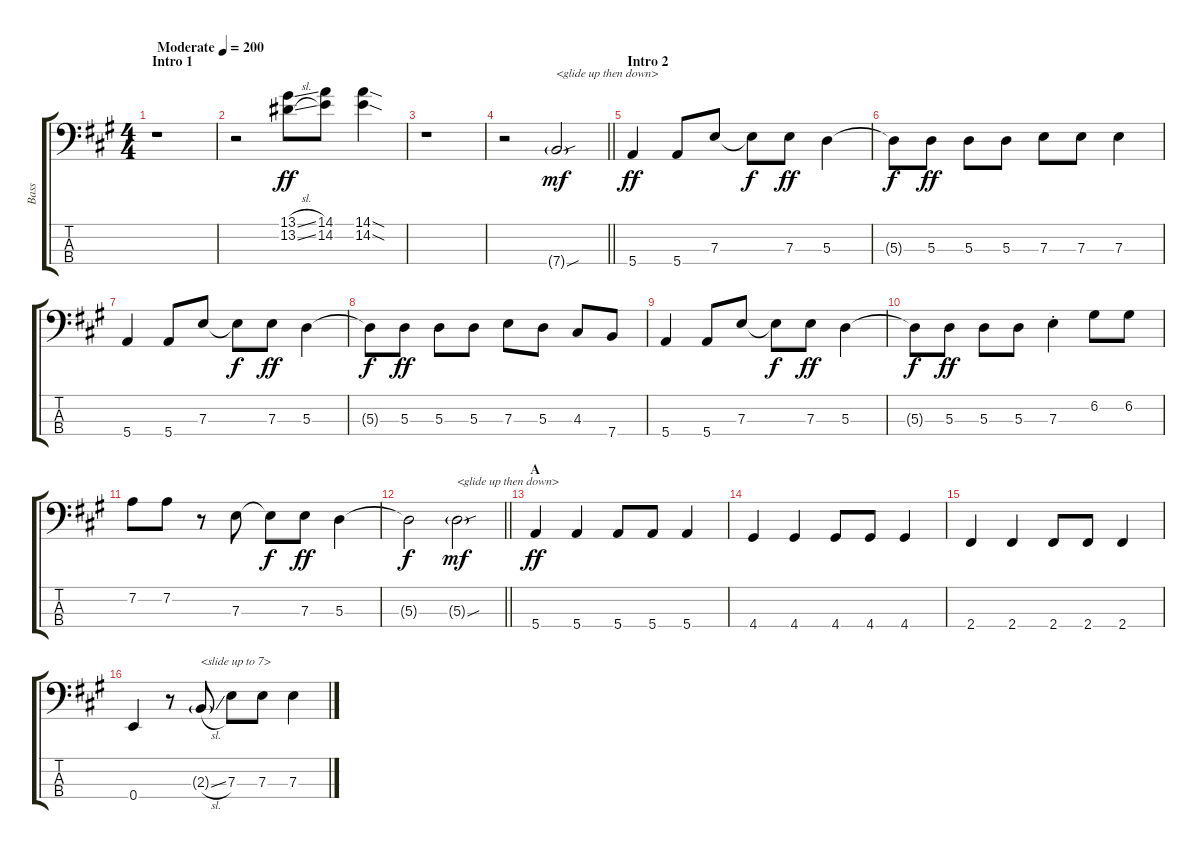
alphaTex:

\track ("Bass" "Bass") {instrument electricbasspick}
\staff {score tabs}
\tuning (G2 D2 A1 E1) {hide}
\ts (4 4)
\section ("" "Intro 1")
\tempo (200 "Moderate")
\clef f4
\ks a
r.1{dy ff instrument electricbasspick} |
r.2 (13.1{sl} 13.2{sl}).8 (14.1 14.2).8 (14.1{sod} 14.2{sod}).4 |
r.1 |
\barLineRight lightlight
r.2 7.4{sou g}.2{txt "<glide up then down>" dy mf} |
\section ("" "Intro 2")
5.4.4{dy ff} 5.4.8 7.3.8 7.3{t}.8{dy f} 7.3.8{dy ff} 5.3.4 |
5.3{t}.8{dy f} 5.3.8{dy ff} 5.3.8 5.3.8 7.3.8 7.3.8 7.3.4 |
5.4.4 5.4.8 7.3.8 7.3{t}.8{dy f} 7.3.8{dy ff} 5.3.4 |
5.3{t}.8{dy f} 5.3.8{dy ff} 5.3.8 5.3.8 7.3.8 5.3.8 4.3.8 7.4.8 |
5.4.4 5.4.8 7.3.8 7.3{t}.8{dy f} 7.3.8{dy ff} 5.3.4 |
5.3{t}.8{dy f} 5.3.8{dy ff} 5.3.8 5.3.8 7.3{st}.4 6.2.8 6.2.8 |
7.2.8 7.2.8 r.8 7.3.8 7.3{t}.8{dy f} 7.3.8{dy ff} 5.3.4 |
\barLineRight lightlight
5.3{t}.2{dy f} 5.3{sou g}.2{txt "<glide up then down>" dy mf} |
\section ("" "A")
5.4.4{dy ff} 5.4.4 5.4.8 5.4.8 5.4.4 |
4.4.4 4.4.4 4.4.8 4.4.8 4.4.4 |
2.4.4 2.4.4 2.4.8 2.4.8 2.4.4 |
0.4.4 r.8 2.3{sl g}.8{txt "<slide up to 7>"} 7.3.8 7.3.8 7.3.4
